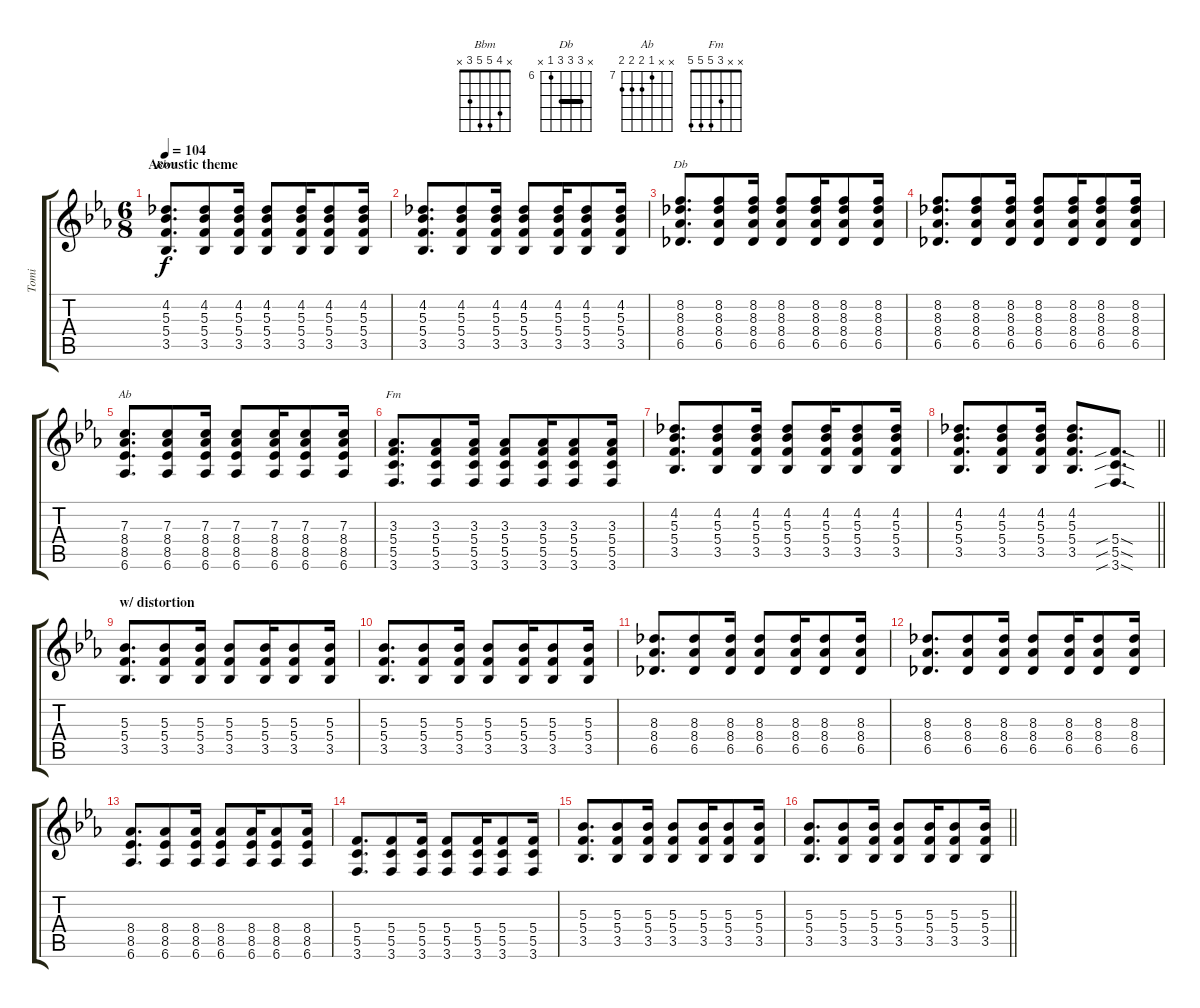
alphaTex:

\track ("Tomi" "Tomi") {instrument distortionguitar}
\staff {score tabs}
\tuning (D4 A3 F3 C3 G2 D2) {hide}
\chord ("Bbm" x 4 5 5 3 x)
\chord ("Db" x 8 8 8 6 x) {firstfret 6 barre 8}
\chord ("Ab" x x 7 8 8 8) {firstfret 7}
\chord ("Fm" x x 3 5 5 5)
\ts (6 8)
\section ("" "Acoustic theme")
\tempo 104
\clef g2
\ks eb
(4.2 5.3 5.4 3.5).8{d ch "Bbm" dy f instrument acousticguitarsteel} (4.2 5.3 5.4 3.5).8 (4.2 5.3 5.4 3.5).16 (4.2 5.3 5.4 3.5).8 (4.2 5.3 5.4 3.5).16 (4.2 5.3 5.4 3.5).8 (4.2 5.3 5.4 3.5).16 |
(4.2 5.3 5.4 3.5).8{d} (4.2 5.3 5.4 3.5).8 (4.2 5.3 5.4 3.5).16 (4.2 5.3 5.4 3.5).8 (4.2 5.3 5.4 3.5).16 (4.2 5.3 5.4 3.5).8 (4.2 5.3 5.4 3.5).16 |
(8.2 8.3 8.4 6.5).8{d ch "Db"} (8.2 8.3 8.4 6.5).8 (8.2 8.3 8.4 6.5).16 (8.2 8.3 8.4 6.5).8 (8.2 8.3 8.4 6.5).16 (8.2 8.3 8.4 6.5).8 (8.2 8.3 8.4 6.5).16 |
(8.2 8.3 8.4 6.5).8{d} (8.2 8.3 8.4 6.5).8 (8.2 8.3 8.4 6.5).16 (8.2 8.3 8.4 6.5).8 (8.2 8.3 8.4 6.5).16 (8.2 8.3 8.4 6.5).8 (8.2 8.3 8.4 6.5).16 |
(7.3 8.4 8.5 6.6).8{d ch "Ab"} (7.3 8.4 8.5 6.6).8 (7.3 8.4 8.5 6.6).16 (7.3 8.4 8.5 6.6).8 (7.3 8.4 8.5 6.6).16 (7.3 8.4 8.5 6.6).8 (7.3 8.4 8.5 6.6).16 |
(3.3 5.4 5.5 3.6).8{d ch "Fm"} (3.3 5.4 5.5 3.6).8 (3.3 5.4 5.5 3.6).16 (3.3 5.4 5.5 3.6).8 (3.3 5.4 5.5 3.6).16 (3.3 5.4 5.5 3.6).8 (3.3 5.4 5.5 3.6).16 |
(4.2 5.3 5.4 3.5).8{d} (4.2 5.3 5.4 3.5).8 (4.2 5.3 5.4 3.5).16 (4.2 5.3 5.4 3.5).8 (4.2 5.3 5.4 3.5).16 (4.2 5.3 5.4 3.5).8 (4.2 5.3 5.4 3.5).16 |
\barLineRight lightlight
(4.2 5.3 5.4 3.5).8{d} (4.2 5.3 5.4 3.5).8 (4.2 5.3 5.4 3.5).16 (4.2 5.3 5.4 3.5).8{d} (5.4{sib sod} 5.5{sib sod} 3.6{sib sod}).8{d instrument distortionguitar} |
\section ("" "w/ distortion")
(5.3 5.4 3.5).8{d} (5.3 5.4 3.5).8 (5.3 5.4 3.5).16 (5.3 5.4 3.5).8 (5.3 5.4 3.5).16 (5.3 5.4 3.5).8 (5.3 5.4 3.5).16 |
(5.3 5.4 3.5).8{d} (5.3 5.4 3.5).8 (5.3 5.4 3.5).16 (5.3 5.4 3.5).8 (5.3 5.4 3.5).16 (5.3 5.4 3.5).8 (5.3 5.4 3.5).16 |
(8.3 8.4 6.5).8{d} (8.3 8.4 6.5).8 (8.3 8.4 6.5).16 (8.3 8.4 6.5).8 (8.3 8.4 6.5).16 (8.3 8.4 6.5).8 (8.3 8.4 6.5).16 |
(8.3 8.4 6.5).8{d} (8.3 8.4 6.5).8 (8.3 8.4 6.5).16 (8.3 8.4 6.5).8 (8.3 8.4 6.5).16 (8.3 8.4 6.5).8 (8.3 8.4 6.5).16 |
(8.4 8.5 6.6).8{d} (8.4 8.5 6.6).8 (8.4 8.5 6.6).16 (8.4 8.5 6.6).8 (8.4 8.5 6.6).16 (8.4 8.5 6.6).8 (8.4 8.5 6.6).16 |
(5.4 5.5 3.6).8{d} (5.4 5.5 3.6).8 (5.4 5.5 3.6).16 (5.4 5.5 3.6).8 (5.4 5.5 3.6).16 (5.4 5.5 3.6).8 (5.4 5.5 3.6).16 |
(5.3 5.4 3.5).8{d} (5.3 5.4 3.5).8 (5.3 5.4 3.5).16 (5.3 5.4 3.5).8 (5.3 5.4 3.5).16 (5.3 5.4 3.5).8 (5.3 5.4 3.5).16 |
\barLineRight lightlight
(5.3 5.4 3.5).8{d} (5.3 5.4 3.5).8 (5.3 5.4 3.5).16 (5.3 5.4 3.5).8 (5.3 5.4 3.5).16 (5.3 5.4 3.5).8 (5.3 5.4 3.5).16
